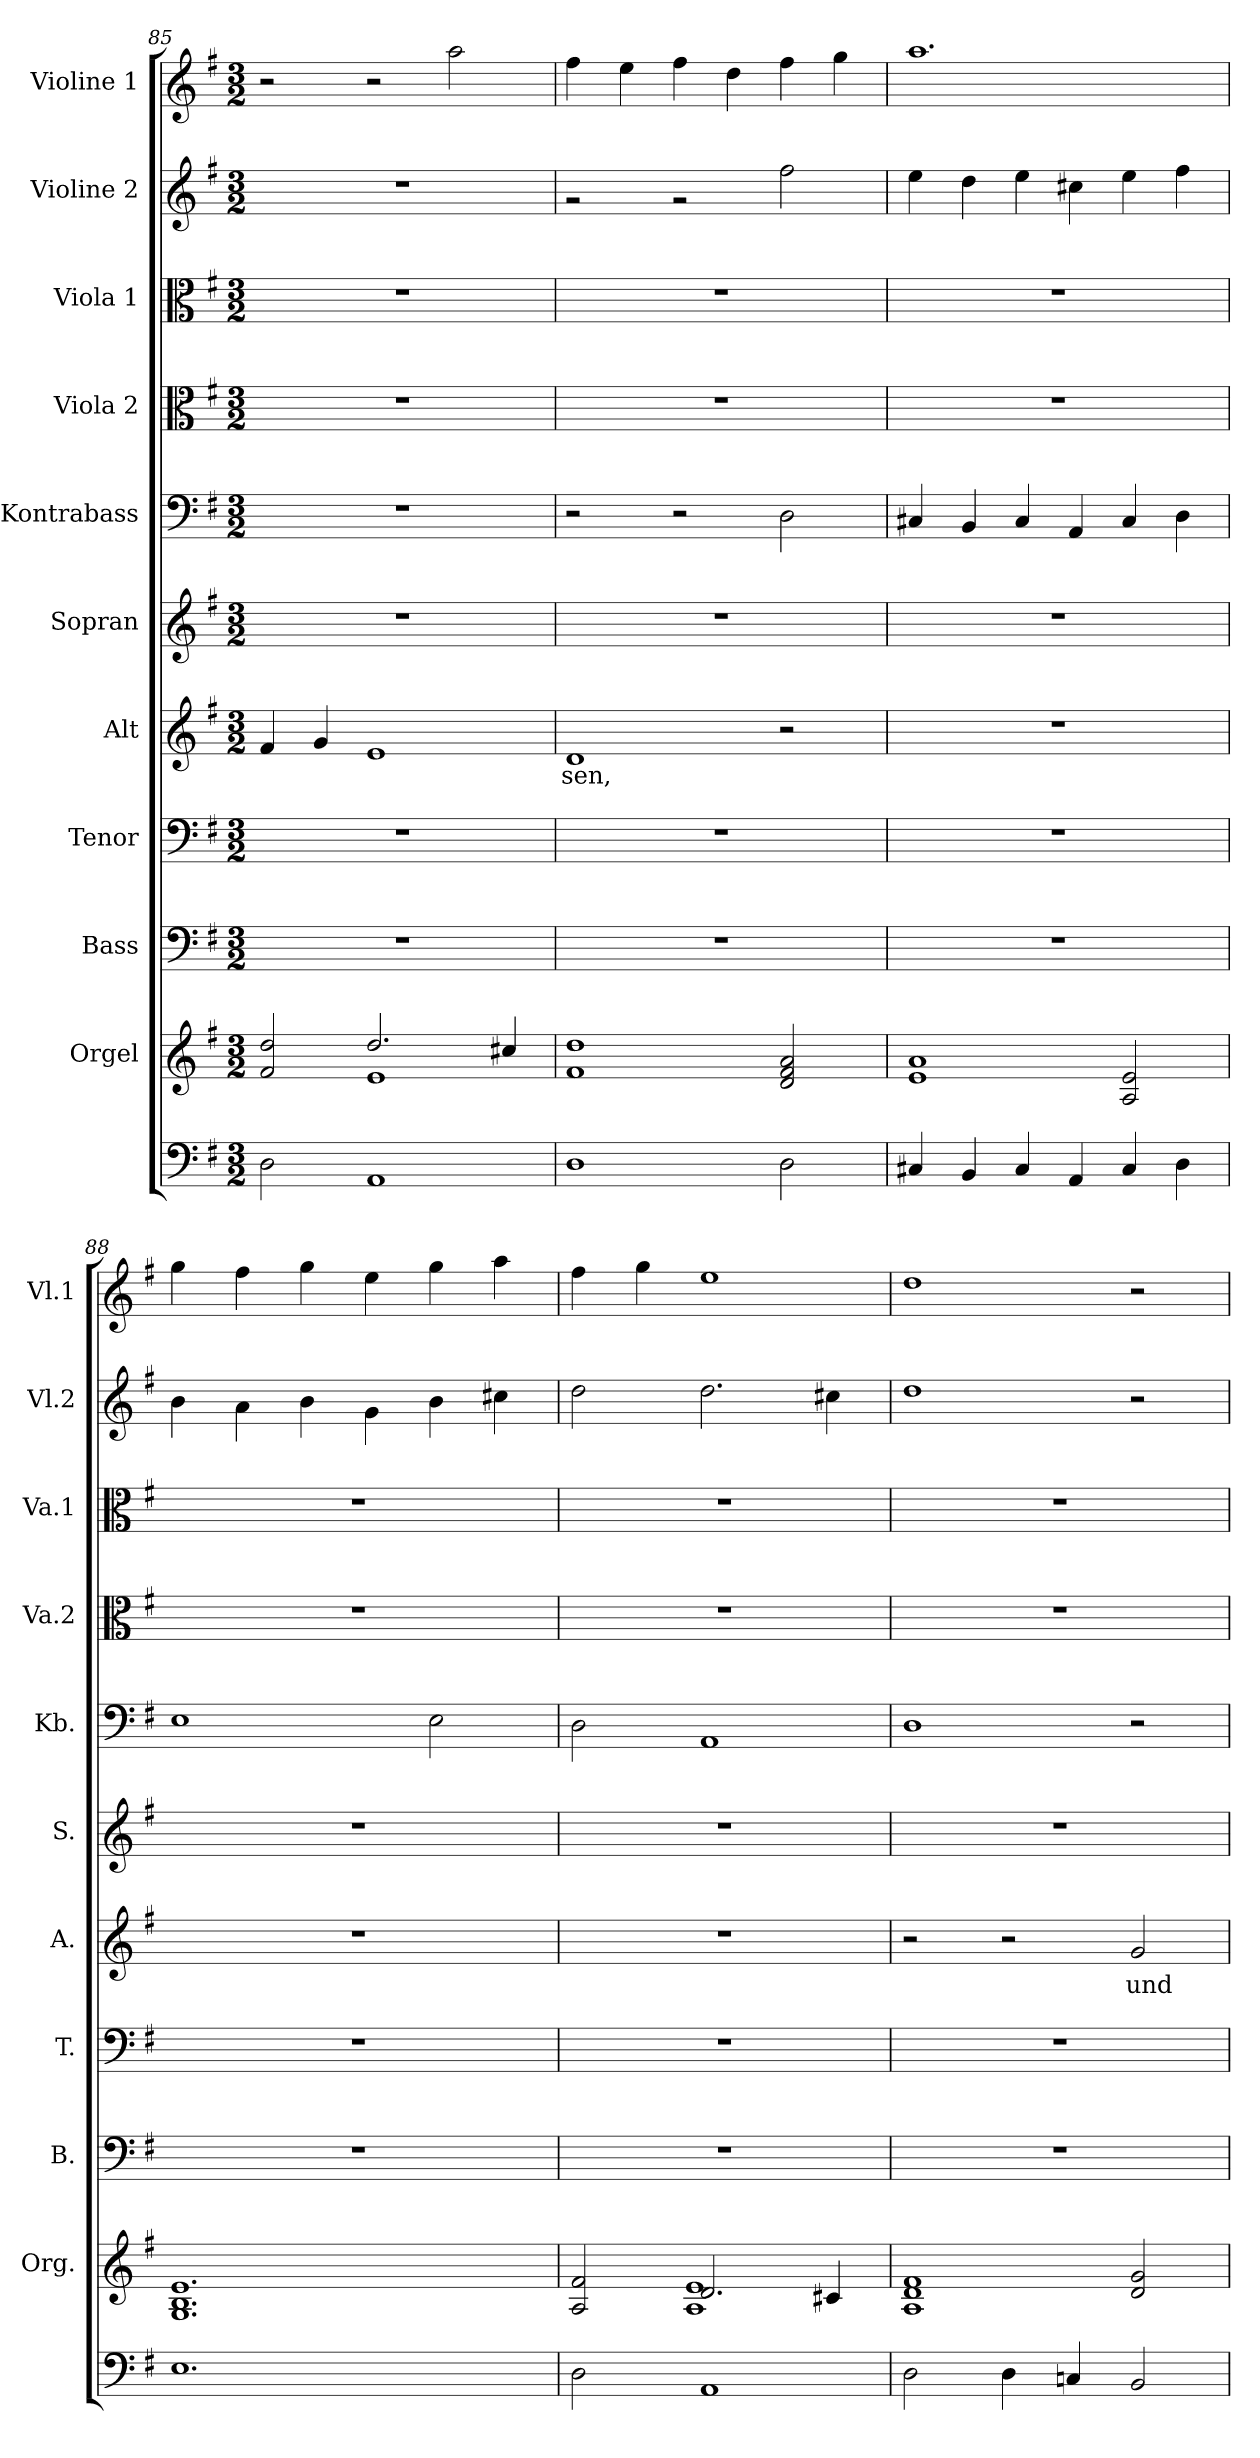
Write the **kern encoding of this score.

**kern	**kern	**kern	**kern	**kern	**text	**kern	**kern	**kern	**kern	**kern	**kern
*part11	*part10	*part9	*part8	*part7	*part7	*part6	*part5	*part4	*part3	*part2	*part1
*staff11	*staff10	*staff9	*staff8	*staff7	*staff7	*staff6	*staff5	*staff4	*staff3	*staff2	*staff1
*	*I"Orgel	*I"Bass	*I"Tenor	*I"Alt	*	*I"Sopran	*I"Kontrabass	*I"Viola 2	*I"Viola 1	*I"Violine 2	*I"Violine 1
*	*I'Org.	*I'B.	*I'T.	*I'A.	*	*I'S.	*I'Kb.	*I'Va.2	*I'Va.1	*I'Vl.2	*I'Vl.1
!!LO:PB:g=z
*clefF4	*clefG2	*clefF4	*clefF4	*clefG2	*	*clefG2	*clefF4	*clefC3	*clefC3	*clefG2	*clefG2
*k[f#]	*k[f#]	*k[f#]	*k[f#]	*k[f#]	*	*k[f#]	*k[f#]	*k[f#]	*k[f#]	*k[f#]	*k[f#]
*G:	*G:	*G:	*G:	*G:	*	*G:	*G:	*G:	*G:	*G:	*G:
*M3/2	*M3/2	*M3/2	*M3/2	*M3/2	*	*M3/2	*M3/2	*M3/2	*M3/2	*M3/2	*M3/2
=85	=85	=85	=85	=85	=85	=85	=85	=85	=85	=85	=85
*	*^	*	*	*	*	*	*	*	*	*	*
2D\	2f#/ 2dd/	2ryy	1.r	1.r	4f#/	.	1.r	1.r	1.r	1.r	1.r	2r
.	.	.	.	.	4g/	.	.	.	.	.	.	.
1AA	2.dd/	1e	.	.	1e	.	.	.	.	.	.	2r
.	.	.	.	.	.	.	.	.	.	.	.	2aa\
.	4cc#X/	.	.	.	.	.	.	.	.	.	.	.
*	*v	*v	*	*	*	*	*	*	*	*	*	*
=86	=86	=86	=86	=86	=86	=86	=86	=86	=86	=86	=86
!	!	!	!	!	!LO:LY:b	!	!	!	!	!	!
1D	1f# 1dd	1.r	1.r	1d	sen,	1.r	2r	1.r	1.r	2rg	4ff#\
.	.	.	.	.	.	.	.	.	.	.	4ee\
.	.	.	.	.	.	.	2r	.	.	2rg	4ff#\
.	.	.	.	.	.	.	.	.	.	.	4dd\
2D\	2d/ 2f#/ 2a/	.	.	2r	.	.	2D\	.	.	2ff#\	4ff#\
.	.	.	.	.	.	.	.	.	.	.	4gg\
=87	=87	=87	=87	=87	=87	=87	=87	=87	=87	=87	=87
4C#X/	1e 1a	1.r	1.r	1.r	.	1.r	4C#X/	1.r	1.r	4ee\	1.aa
4BB/	.	.	.	.	.	.	4BB/	.	.	4dd\	.
4C#/	.	.	.	.	.	.	4C#/	.	.	4ee\	.
4AA/	.	.	.	.	.	.	4AA/	.	.	4cc#X\	.
4C#/	2A/ 2e/	.	.	.	.	.	4C#/	.	.	4ee\	.
4D\	.	.	.	.	.	.	4D\	.	.	4ff#\	.
=88	=88	=88	=88	=88	=88	=88	=88	=88	=88	=88	=88
1.E	1.G 1.B 1.e	1.r	1.r	1.r	.	1.r	1E	1.r	1.r	4b\	4gg\
.	.	.	.	.	.	.	.	.	.	4a\	4ff#\
.	.	.	.	.	.	.	.	.	.	4b\	4gg\
.	.	.	.	.	.	.	.	.	.	4g\	4ee\
.	.	.	.	.	.	.	2E\	.	.	4b\	4gg\
.	.	.	.	.	.	.	.	.	.	4cc#X\	4aa\
=89	=89	=89	=89	=89	=89	=89	=89	=89	=89	=89	=89
*	*^	*	*	*	*	*	*	*	*	*	*
2D\	2A/ 2f#/	2ryy	1.r	1.r	1.r	.	1.r	2D\	1.r	1.r	2dd\	4ff#\
.	.	.	.	.	.	.	.	.	.	.	.	4gg\
1AA	2.d/	1A 1e	.	.	.	.	.	1AA	.	.	2.dd\	1ee
.	4c#X/	.	.	.	.	.	.	.	.	.	4cc#X\	.
=90	=90	=90	=90	=90	=90	=90	=90	=90	=90	=90	=90	=90
2D\	1d 1f#	1A	1.r	1.r	2r	.	1.r	1D	1.r	1.r	1dd	1dd
4D\	.	.	.	.	2r	.	.	.	.	.	.	.
4Cn/	.	.	.	.	.	.	.	.	.	.	.	.
!	!	!	!	!	!	!LO:LY:b	!	!	!	!	!	!
2BB/	2d/ 2g/	2ryy	.	.	2g/	und	.	2r	.	.	2r	2r
*	*v	*v	*	*	*	*	*	*	*	*	*	*
=	=	=	=	=	=	=	=	=	=	=	=
*-	*-	*-	*-	*-	*-	*-	*-	*-	*-	*-	*-
